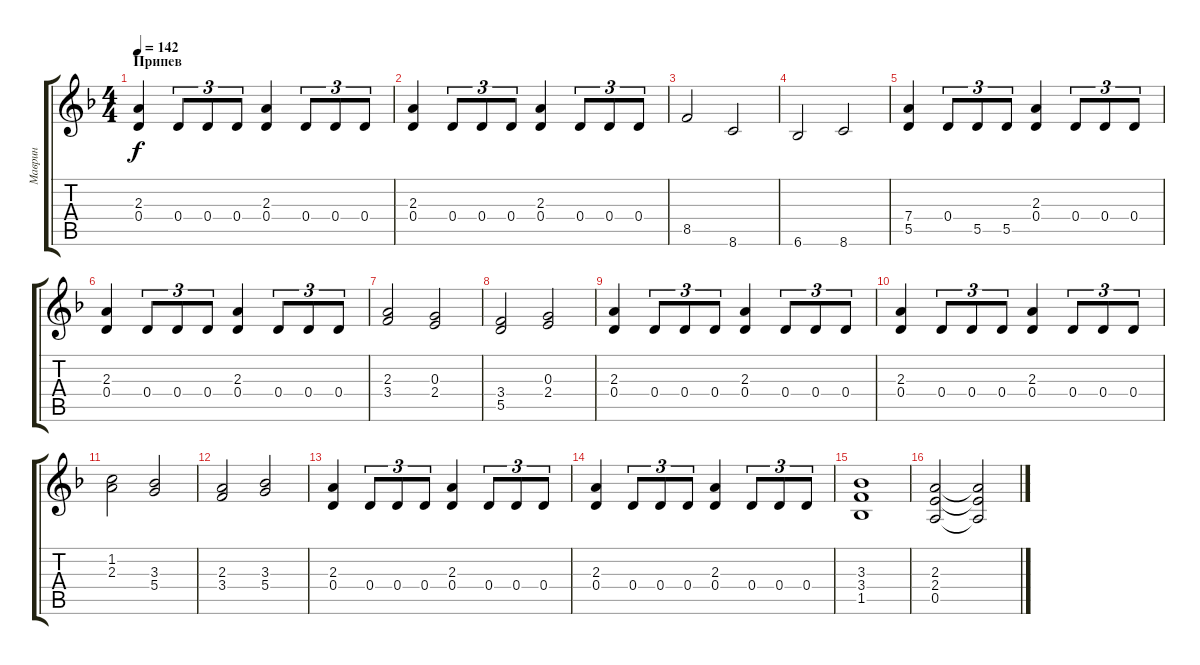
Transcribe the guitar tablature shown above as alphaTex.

\track ("Маврин" "Маврин") {instrument distortionguitar}
\staff {score tabs}
\tuning (E4 B3 G3 D3 A2 E2) {hide}
\ts (4 4)
\section ("" "Припев")
\tempo 142
\clef g2
\ks dminor
(2.3 0.4).4{dy f} 0.4.8{tu (3 2)} 0.4.8{tu (3 2)} 0.4.8{tu (3 2)} (2.3 0.4).4 0.4.8{tu (3 2)} 0.4.8{tu (3 2)} 0.4.8{tu (3 2)} |
(2.3 0.4).4 0.4.8{tu (3 2)} 0.4.8{tu (3 2)} 0.4.8{tu (3 2)} (2.3 0.4).4 0.4.8{tu (3 2)} 0.4.8{tu (3 2)} 0.4.8{tu (3 2)} |
8.5.2 8.6.2 |
6.6.2 8.6.2 |
(7.4 5.5).4 0.4.8{tu (3 2)} 5.5.8{tu (3 2)} 5.5.8{tu (3 2)} (2.3 0.4).4 0.4.8{tu (3 2)} 0.4.8{tu (3 2)} 0.4.8{tu (3 2)} |
(2.3 0.4).4 0.4.8{tu (3 2)} 0.4.8{tu (3 2)} 0.4.8{tu (3 2)} (2.3 0.4).4 0.4.8{tu (3 2)} 0.4.8{tu (3 2)} 0.4.8{tu (3 2)} |
(2.3 3.4).2 (0.3 2.4).2 |
(3.4 5.5).2 (0.3 2.4).2 |
(2.3 0.4).4 0.4.8{tu (3 2)} 0.4.8{tu (3 2)} 0.4.8{tu (3 2)} (2.3 0.4).4 0.4.8{tu (3 2)} 0.4.8{tu (3 2)} 0.4.8{tu (3 2)} |
(2.3 0.4).4 0.4.8{tu (3 2)} 0.4.8{tu (3 2)} 0.4.8{tu (3 2)} (2.3 0.4).4 0.4.8{tu (3 2)} 0.4.8{tu (3 2)} 0.4.8{tu (3 2)} |
(1.2 2.3).2 (3.3 5.4).2 |
(2.3 3.4).2 (3.3 5.4).2 |
(2.3 0.4).4 0.4.8{tu (3 2)} 0.4.8{tu (3 2)} 0.4.8{tu (3 2)} (2.3 0.4).4 0.4.8{tu (3 2)} 0.4.8{tu (3 2)} 0.4.8{tu (3 2)} |
(2.3 0.4).4 0.4.8{tu (3 2)} 0.4.8{tu (3 2)} 0.4.8{tu (3 2)} (2.3 0.4).4 0.4.8{tu (3 2)} 0.4.8{tu (3 2)} 0.4.8{tu (3 2)} |
(3.3 3.4 1.5).1 |
(2.3 2.4 0.5).2 (2.3{t} 2.4{t} 0.5{t}).2
